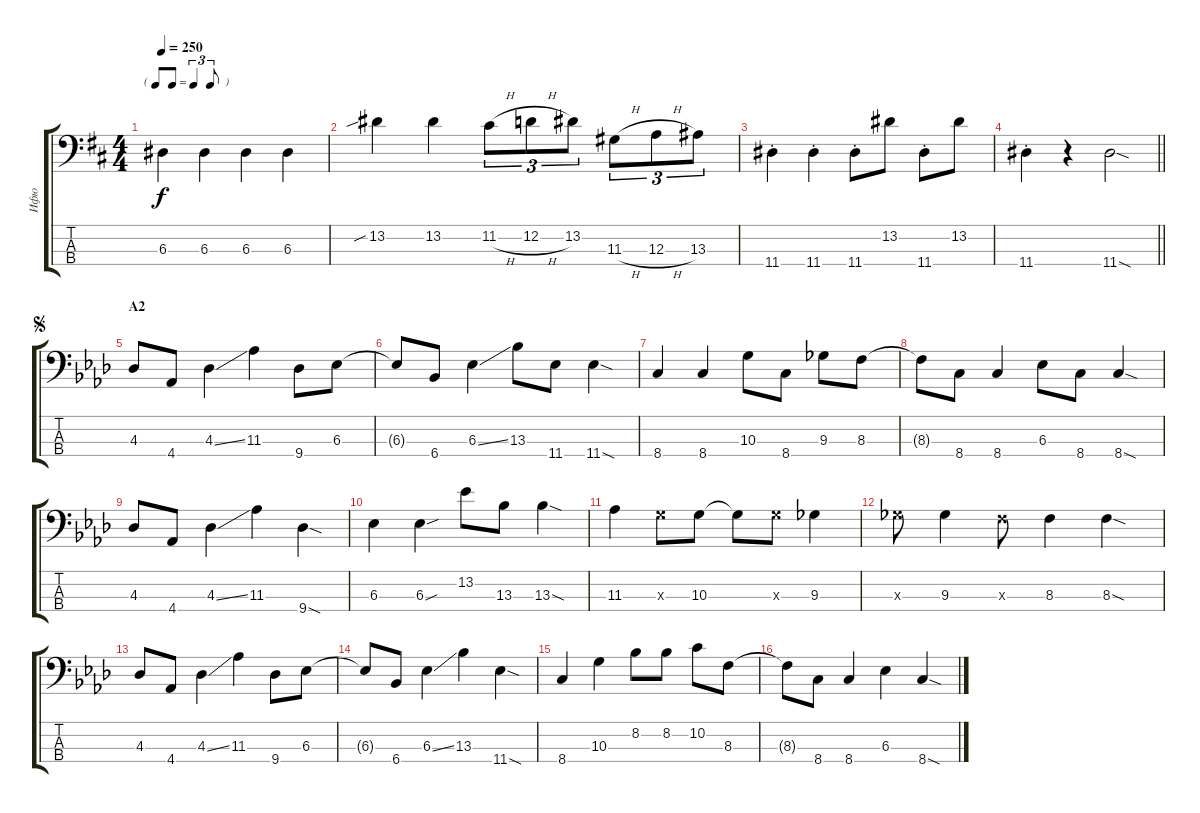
\track ("Ифю" "Ифю") {instrument electricbassfinger}
\staff {score tabs}
\tuning (G2 D2 A1 E1) {hide}
\ts (4 4)
\tf triplet8th
\tempo 250
\clef f4
\ks d
6.3.4{dy f} 6.3.4 6.3.4 6.3.4 |
13.2{sib}.4 13.2.4 11.2{h}.8{tu (3 2)} 12.2{h}.8{tu (3 2)} 13.2.8{tu (3 2)} 11.3{h}.8{tu (3 2)} 12.3{h}.8{tu (3 2)} 13.3.8{tu (3 2)} |
11.4{st}.4 11.4{st}.4 11.4{st}.8 13.2.8 11.4{st}.8 13.2.8 |
\barLineRight lightlight
11.4{st}.4 r.4 11.4{sod}.2 |
\section ("" "A2")
\jump segno
\ks ab
4.3.8 4.4.8 4.3{ss}.4 11.3.4 9.4.8 6.3.8 |
6.3{t}.8 6.4.8 6.3{ss}.4 13.3.8 11.4.8 11.4{sod}.4 |
8.4.4 8.4.4 10.3.8 8.4.8 9.3.8 8.3.8 |
8.3{t}.8 8.4.8 8.4.4 6.3.8 8.4.8 8.4{sod}.4 |
4.3.8 4.4.8 4.3{ss}.4 11.3.4 9.4{sod}.4 |
6.3.4 6.3{sou}.4 13.2.8 13.3.8 13.3{sod}.4 |
11.3.4 10.3{x}.8 10.3.8 10.3{t}.8 10.3{x}.8 9.3.4 |
9.3{x}.8 9.3.4 8.3{x}.8 8.3.4 8.3{sod}.4 |
4.3.8 4.4.8 4.3{ss}.4 11.3.4 9.4.8 6.3.8 |
6.3{t}.8 6.4.8 6.3{ss}.4 13.3.4 11.4{sod}.4 |
8.4.4 10.3.4 8.2.8 8.2.8 10.2.8 8.3.8 |
8.3{t}.8 8.4.8 8.4.4 6.3.4 8.4{sod}.4
